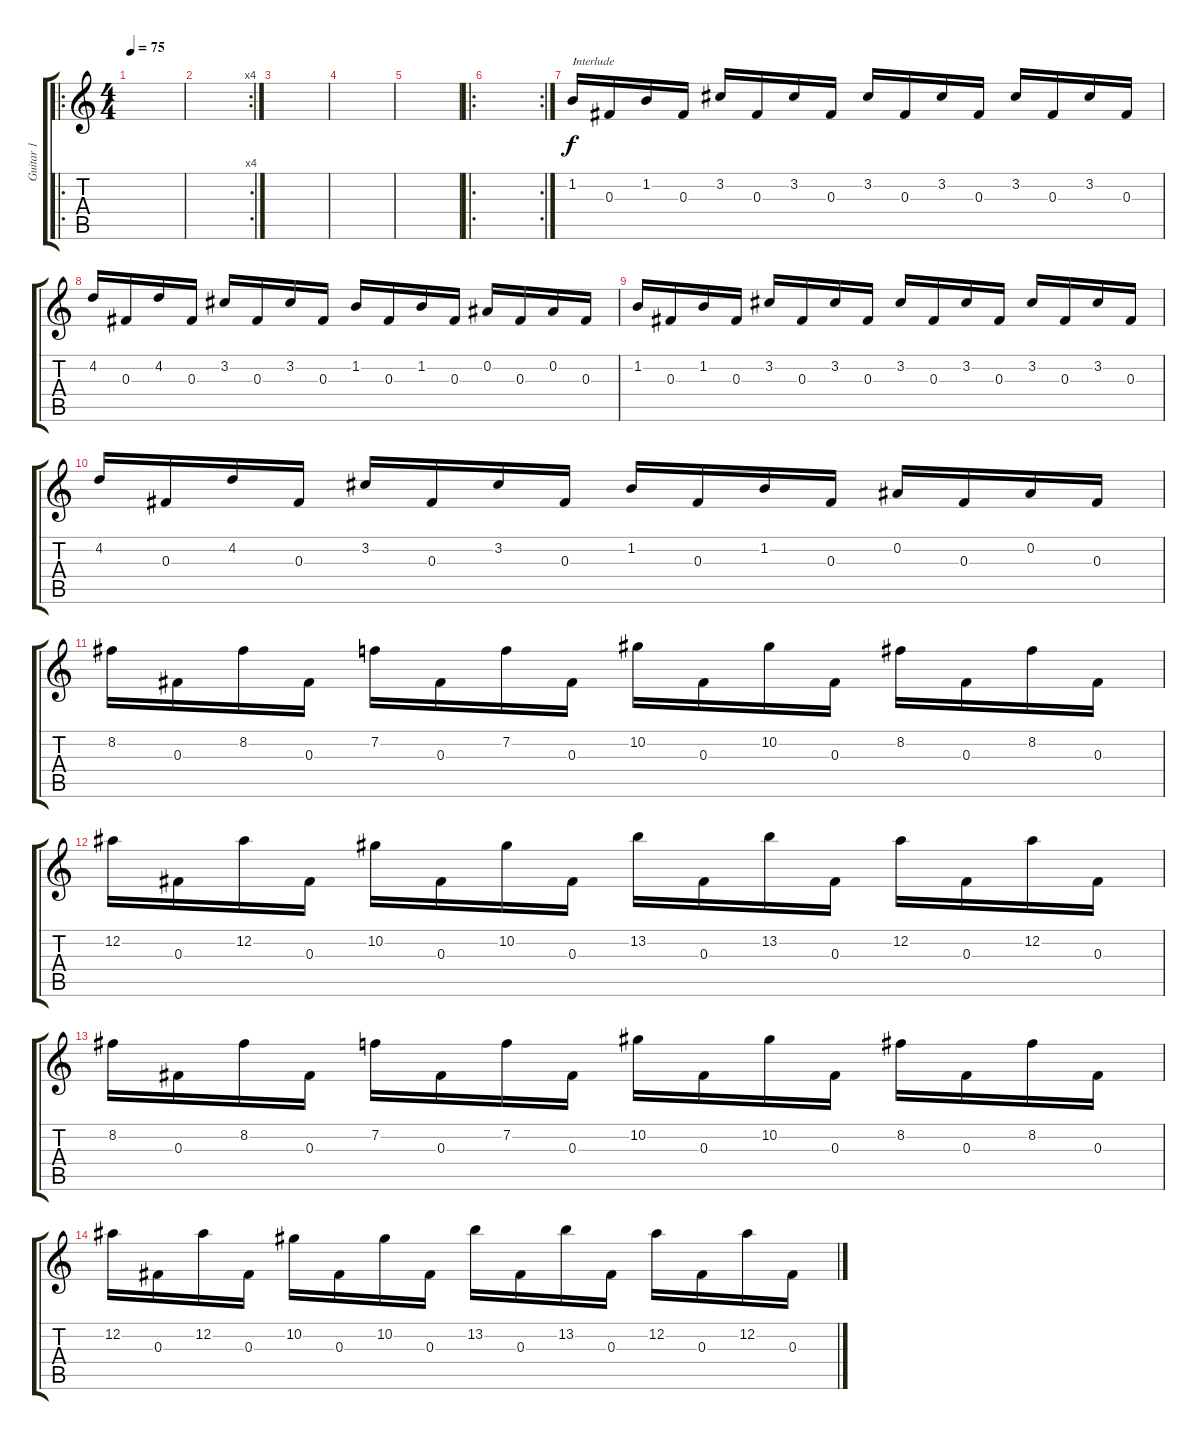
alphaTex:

\track ("Guitar 1" "Guitar 1") {instrument electricguitarclean}
\staff {score tabs}
\tuning (Eb4 Bb3 Gb3 Db3 Ab2 Db2) {hide}
\ro
\ts (4 4)
\tempo 75
\clef g2
\ks c
|
\rc 4
|
|
|
|
\ro
\rc 2
|
1.2.16{txt "Interlude"} 0.3.16 1.2.16 0.3.16 3.2.16 0.3.16 3.2.16 0.3.16 3.2.16 0.3.16 3.2.16 0.3.16 3.2.16 0.3.16 3.2.16 0.3.16 |
4.2.16 0.3.16 4.2.16 0.3.16 3.2.16 0.3.16 3.2.16 0.3.16 1.2.16 0.3.16 1.2.16 0.3.16 0.2.16 0.3.16 0.2.16 0.3.16 |
1.2.16 0.3.16 1.2.16 0.3.16 3.2.16 0.3.16 3.2.16 0.3.16 3.2.16 0.3.16 3.2.16 0.3.16 3.2.16 0.3.16 3.2.16 0.3.16 |
4.2.16 0.3.16 4.2.16 0.3.16 3.2.16 0.3.16 3.2.16 0.3.16 1.2.16 0.3.16 1.2.16 0.3.16 0.2.16 0.3.16 0.2.16 0.3.16 |
8.2.16 0.3.16 8.2.16 0.3.16 7.2.16 0.3.16 7.2.16 0.3.16 10.2.16 0.3.16 10.2.16 0.3.16 8.2.16 0.3.16 8.2.16 0.3.16 |
12.2.16 0.3.16 12.2.16 0.3.16 10.2.16 0.3.16 10.2.16 0.3.16 13.2.16 0.3.16 13.2.16 0.3.16 12.2.16 0.3.16 12.2.16 0.3.16 |
8.2.16 0.3.16 8.2.16 0.3.16 7.2.16 0.3.16 7.2.16 0.3.16 10.2.16 0.3.16 10.2.16 0.3.16 8.2.16 0.3.16 8.2.16 0.3.16 |
12.2.16 0.3.16 12.2.16 0.3.16 10.2.16 0.3.16 10.2.16 0.3.16 13.2.16 0.3.16 13.2.16 0.3.16 12.2.16 0.3.16 12.2.16 0.3.16
